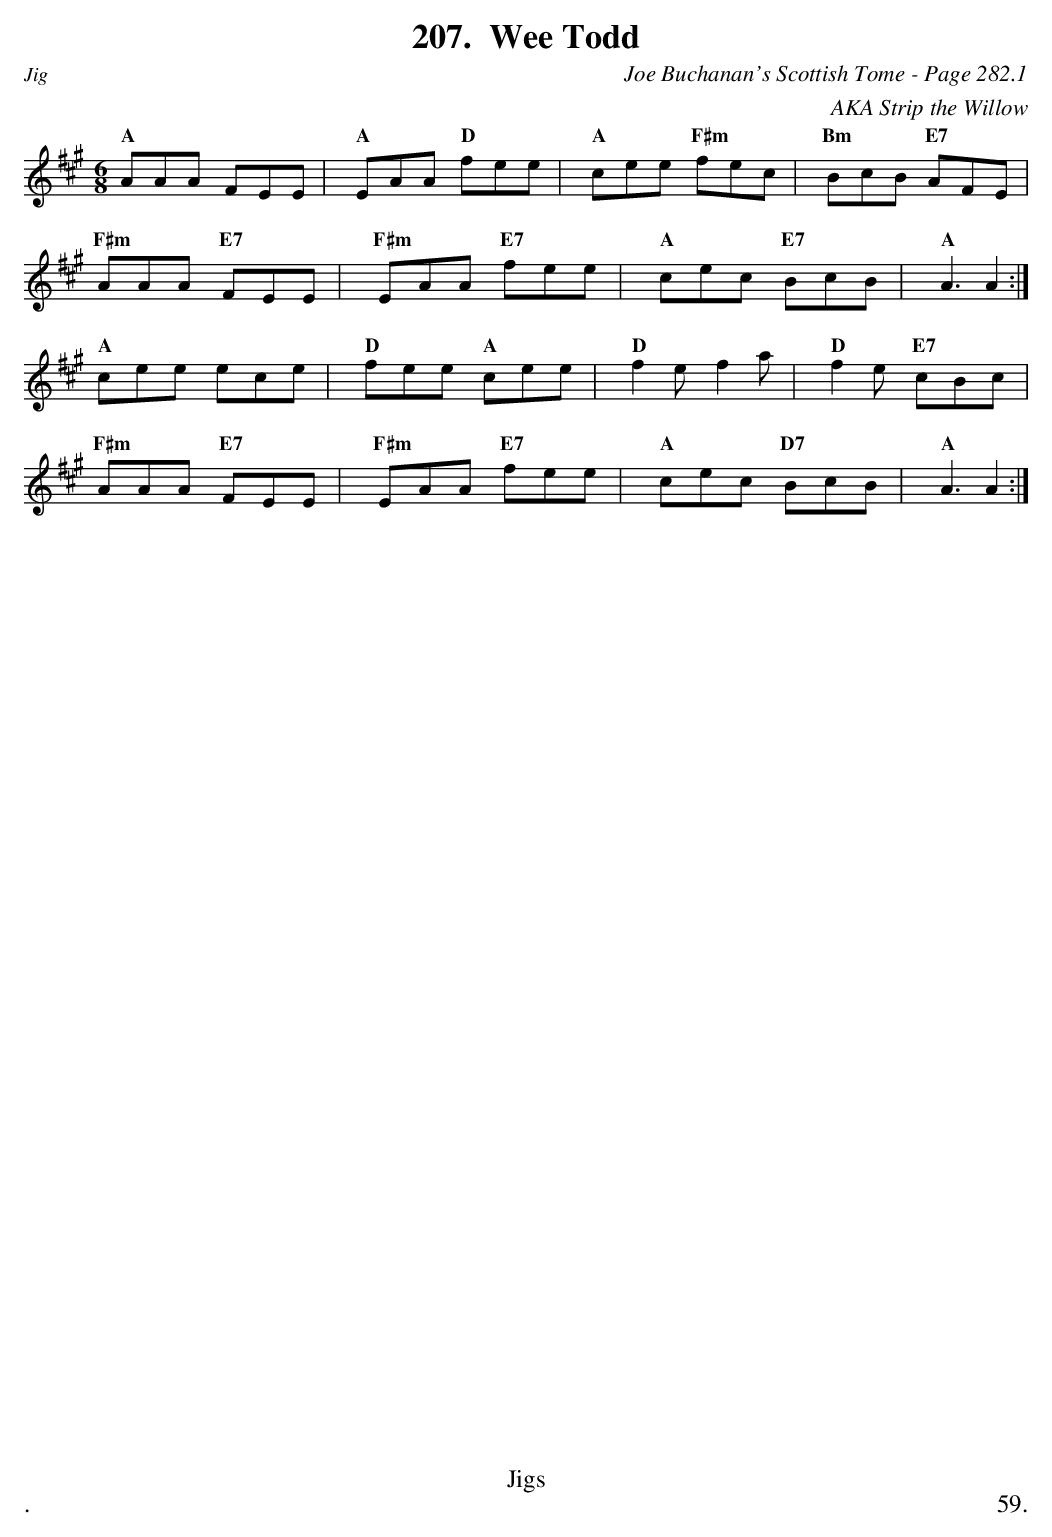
X:1
T:Wee Todd
C:Joe Buchanan's Scottish Tome - Page 282.1
C:AKA Strip the Willow
L:1/8
M:6/8
K:Amaj
"A"AAA FEE | "A"EAA "D"fee | "A"cee "F#m"fec | "Bm"BcB "E7"AFE |
"F#m"AAA "E7"FEE | "F#m"EAA "E7"fee | "A"cec "E7"BcB | "A"A3 A2 :|
"A"cee ece | "D"fee "A"cee | "D"f2e f2a | "D"f2e "E7"cBc |
"F#m"AAA "E7"FEE | "F#m"EAA "E7"fee | "A"cec "D7"BcB | "A"A3 A2 :|
